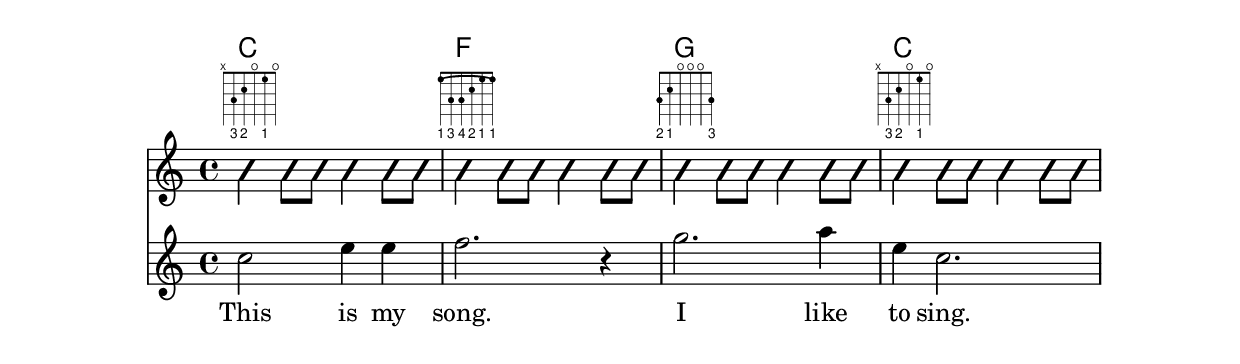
%% Do not edit this file; it is automatically
%% generated from LSR http://lsr.dsi.unimi.it
%% This file is in the public domain.
\version "2.13.10"

\header {
  lsrtags = "rhythms, fretted-strings"

%% Translation of GIT committish: 5cab62e8738ff02eead438042743116391f306f5
  texidoces = "
Para la música de guitarra, es posible mostrar los ritmos de rasgueo,
además de las notas de la melodía, acordes y diagramas de posiciones.

"
  doctitlees = "Ritmos rasgueados de guitarra"

%% Translation of GIT committish: d96023d8792c8af202c7cb8508010c0d3648899d
  texidocde = "
In Guitarrennotation kann neben Melodie, Akkordbezeichnungen und
Bunddiagrammen auch der Schlagrhythmus angegeben werden.

"
  doctitlede = "Schlagrhythmus für Guitarren"


%% Translation of GIT committish: fa7695ea860d7ab2db86581dd5f8bc4f413f6705
  texidocfr = "
En matière de notation pour guitare, il arrive que soient indiqués les
@qq{coups de gratte} en plus de la mélodie, grilles d'accords et
diagrammes de tablature.

"
  doctitlefr = "Rythmique et guitare"

  texidoc = "
For guitar music, it is possible to show strum rhythms, along with
melody notes, chord names and fret diagrams.

"
  doctitle = "Guitar strum rhythms"
} % begin verbatim

\include "predefined-guitar-fretboards.ly"
<<
  \new ChordNames {
    \chordmode {
      c1 | f | g | c
    }
  }
  \new FretBoards {
    \chordmode {
      c1 | f | g | c
    }
  }
  \new Voice \with {
    \consists "Pitch_squash_engraver"
  } {
    \relative c'' {
      \improvisationOn
      c4 c8 c c4 c8 c
      f4 f8 f f4 f8 f
      g4 g8 g g4 g8 g
      c4 c8 c c4 c8 c
    }
  }
  \new Voice = "melody" {
    \relative c'' {
      c2 e4 e4
      f2. r4
      g2. a4
      e4 c2.
    }
  }
  \new Lyrics {
    \lyricsto "melody" {
      This is my song.
      I like to sing.
    }
  }
>>

